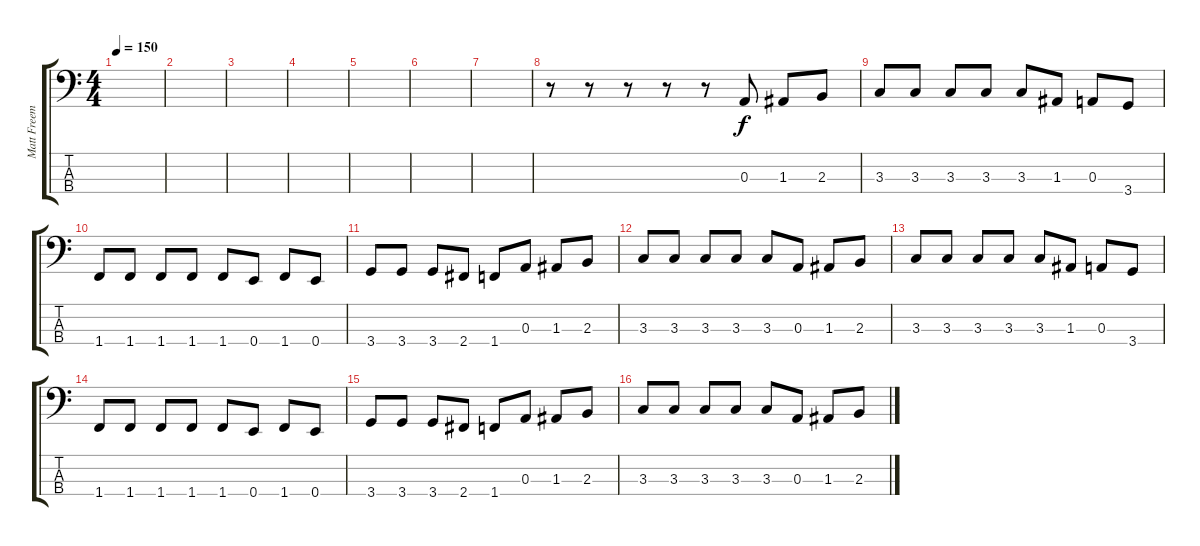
\track ("Matt Freeman" "Matt Freem") {instrument electricbasspick}
\staff {score tabs}
\tuning (G2 D2 A1 E1) {hide}
\ts (4 4)
\tempo 150
\clef f4
\ks c
|
|
|
|
|
|
|
r.8 r.8 r.8 r.8 r.8 0.3.8 1.3.8 2.3.8 |
3.3.8 3.3.8 3.3.8 3.3.8 3.3.8 1.3.8 0.3.8 3.4.8 |
1.4.8 1.4.8 1.4.8 1.4.8 1.4.8 0.4.8 1.4.8 0.4.8 |
3.4.8 3.4.8 3.4.8 2.4.8 1.4.8 0.3.8 1.3.8 2.3.8 |
3.3.8 3.3.8 3.3.8 3.3.8 3.3.8 0.3.8 1.3.8 2.3.8 |
3.3.8 3.3.8 3.3.8 3.3.8 3.3.8 1.3.8 0.3.8 3.4.8 |
1.4.8 1.4.8 1.4.8 1.4.8 1.4.8 0.4.8 1.4.8 0.4.8 |
3.4.8 3.4.8 3.4.8 2.4.8 1.4.8 0.3.8 1.3.8 2.3.8 |
3.3.8 3.3.8 3.3.8 3.3.8 3.3.8 0.3.8 1.3.8 2.3.8
